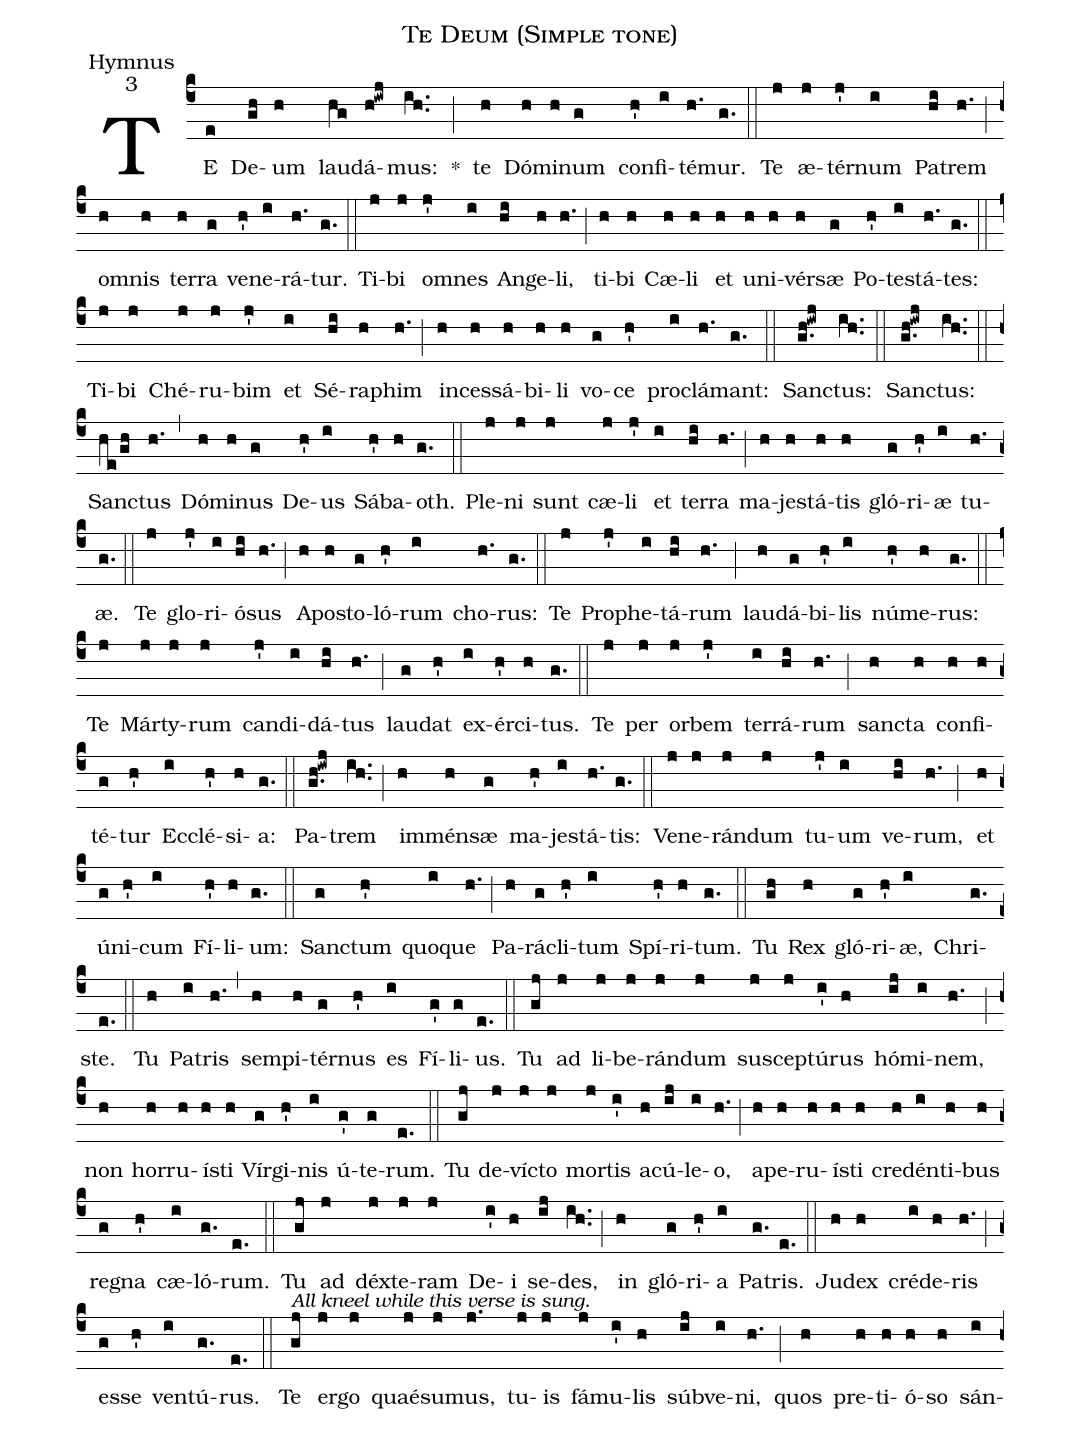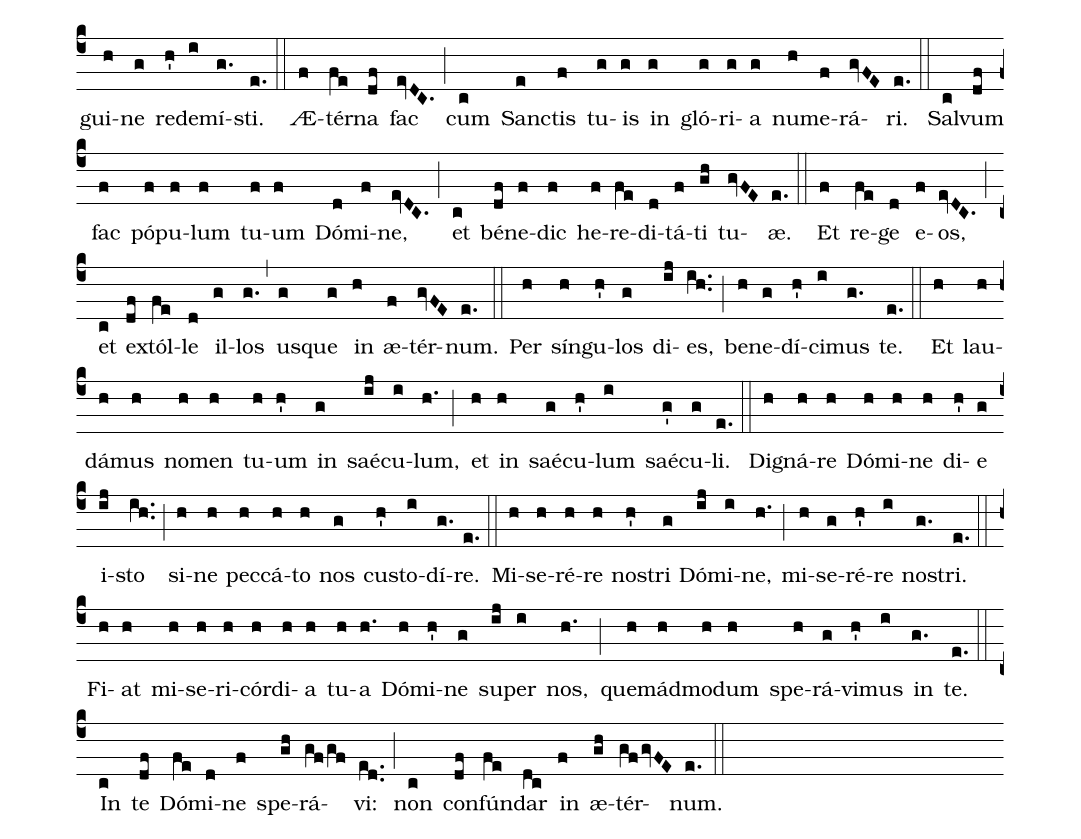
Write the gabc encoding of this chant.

name:Te Deum (Simple tone);
office-part:Hymnus;
mode:3;
%%
(c4) TE(e) De(gh)um(h) lau(hg)dá(h!iwj)mus:(ih..) *(;)
te(h) Dó(h)mi(h)num(g) con(h')fi(i)té(h.)mur.(g.) (::)
Te(j) æ(j)tér(j')num(i) Pa(hi)trem(h.) (;)
o(h)mnis(h) ter(h)ra(g) ve(h')ne(i)rá(h.)tur.(g.) (::)
Ti(j)bi(j) o(j')mnes(i) An(hi)ge(h)li,(h.) (;)
ti(h)bi(h) Cæ(h)li(h) et(h) u(h)ni(h)vér(h)sæ(g) Po(h')te(i)stá(h.)tes:(g.) (::)
Ti(j)bi(j) Ché(j)ru(j)bim(j') et(i) Sé(hi)ra(h)phim(h.) (;)
in(h)ces(h)sá(h)bi(h)li(h) vo(g)ce(h') pro(i)clá(h.)mant:(g.) (::)
San(g.h!iwj)ctus:(ih..) (::)
San(g.h!iwj)ctus:(ih..) (::)
San(he/gh)ctus(h.) (,)
Dó(h)mi(h)nus(g) De(h')us(i) Sá(h')ba(h)oth.(g.) (::)
Ple(j)ni(j) sunt(j) cæ(j)li(j') et(i) ter(hi)ra(h.) (;)
ma(h)jes(h)tá(h)tis(h) gló(g)ri(h')æ(i) tu(h.)æ.(g.) (::)
Te(j) glo(j')ri(i)ó(hi)sus(h.) (;)
A(h)po(h)sto(g)ló(h')rum(i) cho(h.)rus:(g.) (::)
Te(j) Pro(j')phe(i)tá(hi)rum(h.) (;)
lau(h)dá(g)bi(h')lis(i) nú(h')me(h)rus:(g.) (::)
Te(j) Már(j)ty(j)rum(j) can(j')di(i)dá(hi)tus(h.) (;) lau(g)dat(h') ex(i)ér(h')ci(h)tus.(g.) (::)
Te(j) per(j) or(j)bem(j') ter(i)rá(hi)rum(h.) (;) san(h)cta(h) con(h)fi(h)té(g)tur(h') Ec(i)clé(h')si(h)a:(g.) (::)
Pa(g.h!iwj)trem(ih..) (;) im(h)mén(h)sæ(g) ma(h')jes(i)tá(h.)tis:(g.) (::)
Ve(j)ne(j)rán(j)dum(j) tu(j')um(i) ve(hi)rum,(h.) (;) et(h) ú(g)ni(h')cum(i) Fí(h')li(h)um:(g.) (::)
San(g)ctum(h') quo(i)que(h.) (;) Pa(h)rá(g)cli(h')tum(i) Spí(h')ri(h)tum.(g.) (::)
Tu(gh) Rex(h) gló(g)ri(h')æ,(i) Chri(g.)ste.(e.) (::)
Tu(h) Pa(i)tris(h.) (,) sem(h)pi(h)tér(g)nus(h') es(i) Fí(g')li(g)us.(e.) (::)
Tu(gj) ad(j) li(j)be(j)rán(j)dum(j) su(j)scep(j)tú(i')rus(h) hó(ij)mi(i)nem,(h.) (;) non(h) hor(h)ru(h)í(h)sti(h) Vír(g)gi(h')nis(i) ú(g')te(g)rum.(e.) (::)
Tu(gj) de(j)ví(j)cto(j) mor(j)tis(i') a(h)cú(ij)le(i)o,(h.) (;) a(h)pe(h)ru(h)í(h)sti(h) cre(h)dén(i)ti(h)bus(h) re(g)gna(h') cæ(i)ló(g.)rum.(e.) (::)
Tu(gj) ad(j) déx(j)te(j)ram(j) De(i')i(h) se(ij)des,(ih..) (;) in(h) gló(g)ri(h')a(i) Pa(g.)tris.(e.) (::)
Ju(h)dex(h) cré(i)de(h)ris(h.) (;) es(g)se(h') ven(i)tú(g.)rus.(e.) (::)
<alt>All kneel while this verse is sung.</alt> Te(gj) er(j)go(j) quaé(j)su(j)mus,(j.) tu(j)is(j) fá(j)mu(i')lis(h) súb(ij)ve(i)ni,(h.) (;) quos(h) pre(h)ti(h)ó(h)so(h) sán(i)gui(h)ne(g) re(h')de(i)mí(g.)sti.(e.) (::)
Æ(f)tér(fe)na(df) fac(evDC.) (;) cum(c) San(e)ctis(f) tu(g)is(g) in(g) gló(g)ri(g)a(g) nu(h)me(f)rá(gvFE)ri.(e.) (::)
Sal(c)vum(df) fac(f) pó(f)pu(f)lum(f) tu(f)um(f) Dó(d)mi(f)ne,(evDC.) (;) et(c) bé(df)ne(f)dic(f) he(f)re(fe)di(d)tá(f)ti(gh) tu(gvFE)æ.(e.) (::)
Et(f) re(fe)ge(d) e(f)os,(evDC.) (;) et(c) ex(df)tól(fe)le(d) il(g)los(g.) (,) us(g)que(g) in(h) æ(f)tér(gvFE)num.(e.) (::)
Per(h) sín(h)gu(h')los(g) di(ij)es,(ih..) (;) be(h)ne(g)dí(h')ci(i)mus(g.) te.(e.) (::)
Et(h) lau(h)dá(h)mus(h) no(h)men(h) tu(h)um(h') in(g) saé(ij)cu(i)lum,(h.) (;) et(h) in(h) saé(g)cu(h')lum(i) saé(g')cu(g)li.(e.) (::)
Di(h)gná(h)re(h) Dó(h)mi(h)ne(h) di(h')e(g) i(ij)sto(ih..) (;) si(h)ne(h) pec(h)cá(h)to(h) nos(g) cu(h')sto(i)dí(g.)re.(e.) (::)
Mi(h)se(h)ré(h)re(h) no(h')stri(g) Dó(ij)mi(i)ne,(h.) (;) mi(h)se(g)ré(h')re(i) no(g.)stri.(e.) (::)
Fi(h)at(h) mi(h)se(h)ri(h)cór(h)di(h)a(h) tu(h)a(h.) Dó(h)mi(h')ne(g) su(ij)per(i) nos,(h.) (;) que(h)mád(h)mo(h)dum(h) spe(h)rá(g)vi(h')mus(i) in(g.) te.(e.) (::)
In(c) te(df) Dó(fe)mi(d)ne(f) spe(gh)rá(gf/gf)vi:(ed..) (;) non(c) con(df)fún(fe)dar(dc) in(f) æ(gh)tér(gfgvFE)num.(e.) (::)
